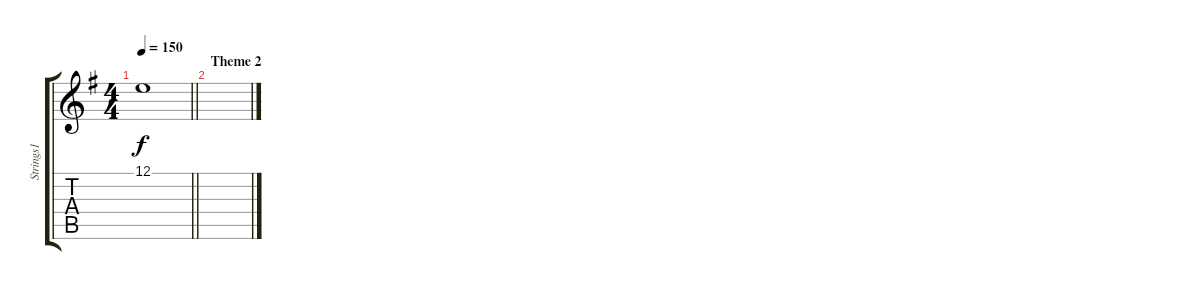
\track ("Strings1" "Strings1") {instrument stringensemble1}
\staff {score tabs}
\tuning (E4 B3 G3 D3 A2 E2) {hide}
\ts (4 4)
\tempo 150
\clef g2
\barLineRight lightlight
\ks eminor
12.1{t}.1{dy f} |
\section ("" "Theme 2")
